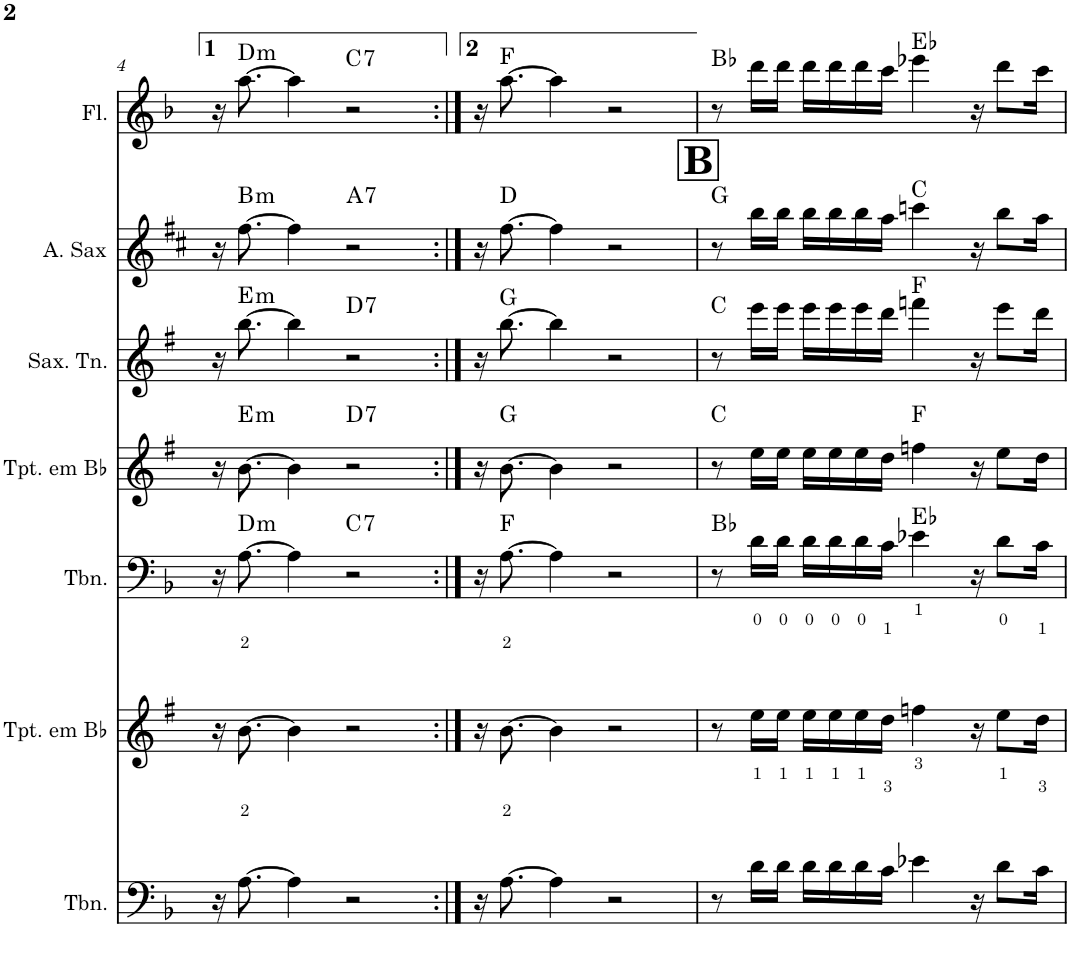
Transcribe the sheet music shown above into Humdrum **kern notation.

**kern	**kern	**kern	**harte	**kern	**harte	**kern	**harte	**kern	**harte	**kern	**harte
*part7	*part6	*part5	*part5	*part4	*part4	*part3	*part3	*part2	*part2	*part1	*part1
*staff7	*staff6	*staff5	*	*staff4	*	*staff3	*	*staff2	*	*staff1	*
*I"Trombone	*I"Trompete em Bb	*I"Trombone	*	*I"Trompete em Bb	*	*I"Saxofone Tenor	*	*I"Saxofone Alto	*	*I"Flauta Transversal	*
*I'Tbn.	*I'Tpt. em Bb	*I'Tbn.	*	*I'Tpt. em Bb	*	*I'Sax. Tn.	*	*	*	*I'Fl.	*
!!LO:PB:g=z
*clefF4	*clefG2	*clefF4	*	*clefG2	*	*clefG2	*	*clefG2	*	*clefG2	*
*	*Trd1c2	*	*	*Trd1c2	*	*Trd8c14	*	*Trd5c9	*	*	*
*k[b-]	*k[f#]	*k[b-]	*	*k[f#]	*	*k[f#]	*	*k[f#c#]	*	*k[b-]	*
*F:	*G:	*F:	*	*G:	*	*G:	*	*D:	*	*F:	*
*M4/4	*M4/4	*M4/4	*	*M4/4	*	*M4/4	*	*M4/4	*	*M4/4	*
=4	=4	=4	=4	=4	=4	=4	=4	=4	=4	=4	=4
16r	16r	16r	.	16r	.	16r	.	16r	.	16r	.
!	!	!	!LO:H:kt=m	!	!LO:H:kt=m	!	!LO:H:kt=m	!	!LO:H:kt=m	!	!LO:H:kt=m
[8.A\	[8.b\	[8.A\	D:min	[8.b\	E:min	[8.bb\	E:min	[8.ff#\	B:min	[8.aa\	D:min
4A\]	4b\]	4A\]	.	4b\]	.	4bb\]	.	4ff#\]	.	4aa\]	.
!	!	!	!LO:H:kt=7	!	!LO:H:kt=7	!	!LO:H:kt=7	!	!LO:H:kt=7	!	!LO:H:kt=7
2r	2r	2r	C:7	2r	D:7	2r	D:7	2r	A:7	2r	C:7
=5:|!	=5:|!	=5:|!	=5:|!	=5:|!	=5:|!	=5:|!	=5:|!	=5:|!	=5:|!	=5:|!	=5:|!
16r	16r	16r	.	16r	.	16r	.	16r	.	16r	.
[8.A\	[8.b\	[8.A\	F:maj	[8.b\	G:maj	[8.bb\	G:maj	[8.ff#\	D:maj	[8.aa\	F:maj
4A\]	4b\]	4A\]	.	4b\]	.	4bb\]	.	4ff#\]	.	4aa\]	.
2r	2r	2r	.	2r	.	2r	.	2r	.	2r	.
!!LO:REH:place=s1:b:B:cj:fs=18.5691:t=B
=6	=6	=6	=6	=6	=6	=6	=6	=6	=6	=6	=6
8r	8r	8r	Bb:maj	8r	C:maj	8r	C:maj	8r	G:maj	8r	Bb:maj
16d\LL	16ee\LL	16d\LL	.	16ee\LL	.	16eee\LL	.	16bb\LL	.	16ddd\LL	.
16d\JJ	16ee\JJ	16d\JJ	.	16ee\JJ	.	16eee\JJ	.	16bb\JJ	.	16ddd\JJ	.
16d\LL	16ee\LL	16d\LL	.	16ee\LL	.	16eee\LL	.	16bb\LL	.	16ddd\LL	.
16d\	16ee\	16d\	.	16ee\	.	16eee\	.	16bb\	.	16ddd\	.
16d\	16ee\	16d\	.	16ee\	.	16eee\	.	16bb\	.	16ddd\	.
16c\JJ	16dd\JJ	16c\JJ	.	16dd\JJ	.	16ddd\JJ	.	16aa\JJ	.	16ccc\JJ	.
4e-X\	4ffn\	4e-X\	Eb:maj	4ffn\	F:maj	4fffn\	F:maj	4cccn\	C:maj	4eee-X\	Eb:maj
16r	16r	16r	.	16r	.	16r	.	16r	.	16r	.
8d\L	8ee\L	8d\L	.	8ee\L	.	8eee\L	.	8bb\L	.	8ddd\L	.
16c\Jk	16dd\Jk	16c\Jk	.	16dd\Jk	.	16ddd\Jk	.	16aa\Jk	.	16ccc\Jk	.
=	=	=	=	=	=	=	=	=	=	=	=
*-	*-	*-	*-	*-	*-	*-	*-	*-	*-	*-	*-
